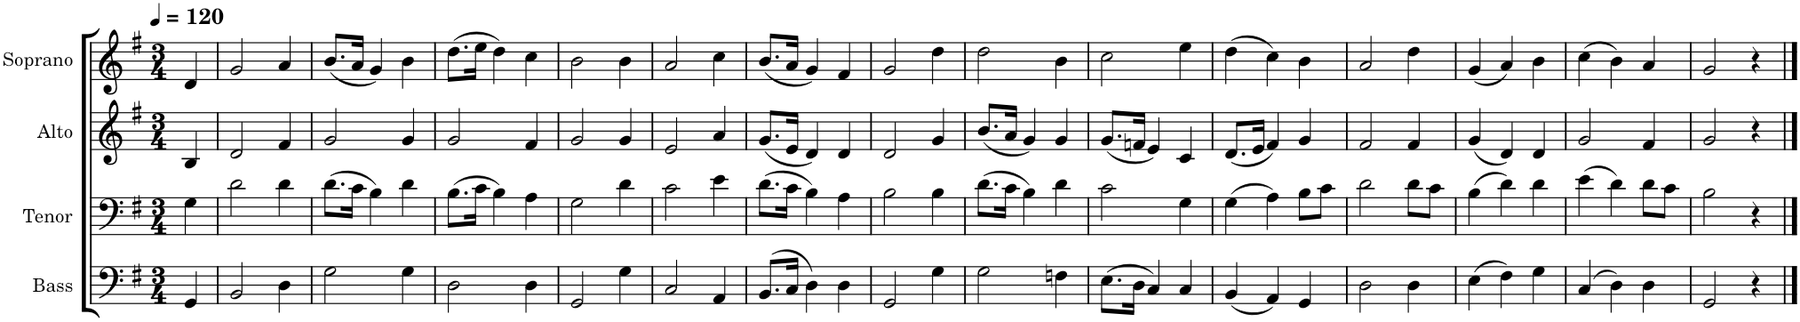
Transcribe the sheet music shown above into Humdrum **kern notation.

**kern	**kern	**kern	**kern
*part4	*part3	*part2	*part1
*staff4	*staff3	*staff2	*staff1
*I"Bass	*I"Tenor	*I"Alto	*I"Soprano
*I'B.	*I'T.	*I'A.	*I'S.
*clefF4	*clefF4	*clefG2	*clefG2
*k[f#]	*k[f#]	*k[f#]	*k[f#]
*M3/4	*M3/4	*M3/4	*M3/4
*MM120	*MM120	*MM120	*MM120
=	=	=	=
4GG/	4G\	4B/	4d/
=1	=1	=1	=1
2BB/	2d\	2d/	2g/
4D\	4d\	4f#/	4a/
=2	=2	=2	=2
2G\	(8.d\L	2g/	(8.b/L
.	16c\Jk	.	16a/Jk
.	4B\)	.	4g/)
4G\	4d\	4g/	4b\
=3	=3	=3	=3
2D\	(8.B\L	2g/	(8.dd\L
.	16c\Jk	.	16ee\Jk
.	4B\)	.	4dd\)
4D\	4A\	4f#/	4cc\
=4	=4	=4	=4
2GG/	2G\	2g/	2b\
4G\	4d\	4g/	4b\
=5	=5	=5	=5
2C/	2c\	2e/	2a/
4AA/	4e\	4a/	4cc\
=6	=6	=6	=6
(8.BB/L	(8.d\L	(8.g/L	(8.b/L
16C/Jk	16c\Jk	16e/Jk	16a/Jk
4D\)	4B\)	4d/)	4g/)
4D\	4A\	4d/	4f#/
=7	=7	=7	=7
2GG/	2B\	2d/	2g/
4G\	4B\	4g/	4dd\
=8	=8	=8	=8
2G\	(8.d\L	(8.b/L	2dd\
.	16c\Jk	16a/Jk	.
.	4B\)	4g/)	.
4Fn\	4d\	4g/	4b\
=9	=9	=9	=9
(8.E\L	2c\	(8.g/L	2cc\
16D\Jk	.	16fn/Jk	.
4C/)	.	4e/)	.
4C/	4G\	4c/	4ee\
=10	=10	=10	=10
(4BB/	(4G\	(8.d/L	(4dd\
.	.	16e/Jk	.
4AA/)	4A\)	4f#/)	4cc\)
4GG/	8B\L	4g/	4b\
.	8c\J	.	.
=11	=11	=11	=11
2D\	2d\	2f#/	2a/
4D\	8d\L	4f#/	4dd\
.	8c\J	.	.
=12	=12	=12	=12
(4E\	(4B\	(4g/	(4g/
4F#\)	4d\)	4d/)	4a/)
4G\	4d\	4d/	4b\
=13	=13	=13	=13
(4C/	(4e\	2g/	(4cc\
4D\)	4d\)	.	4b\)
4D\	8d\L	4f#/	4a/
.	8c\J	.	.
=14	=14	=14	=14
2GG/	2B\	2g/	2g/
4r	4r	4r	4r
==	==	==	==
*-	*-	*-	*-
